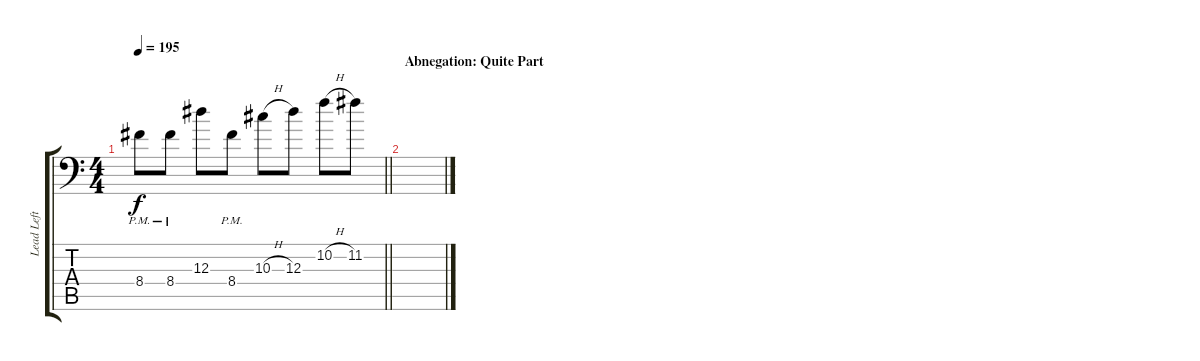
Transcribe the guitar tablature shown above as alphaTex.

\track ("Lead Left 2" "Lead Left ") {instrument distortionguitar}
\staff {score tabs}
\tuning (C4 G3 Eb3 Bb2 F2 Bb1) {hide}
\ts (4 4)
\tempo 195
\clef f4
\barLineRight lightlight
\ks c
8.4{pm}.8{dy f} 8.4{pm}.8 12.3.8 8.4{pm}.8 10.3{h}.8 12.3.8 10.2{h}.8 11.2.8 |
\section ("" "Abnegation: Quite Part")
